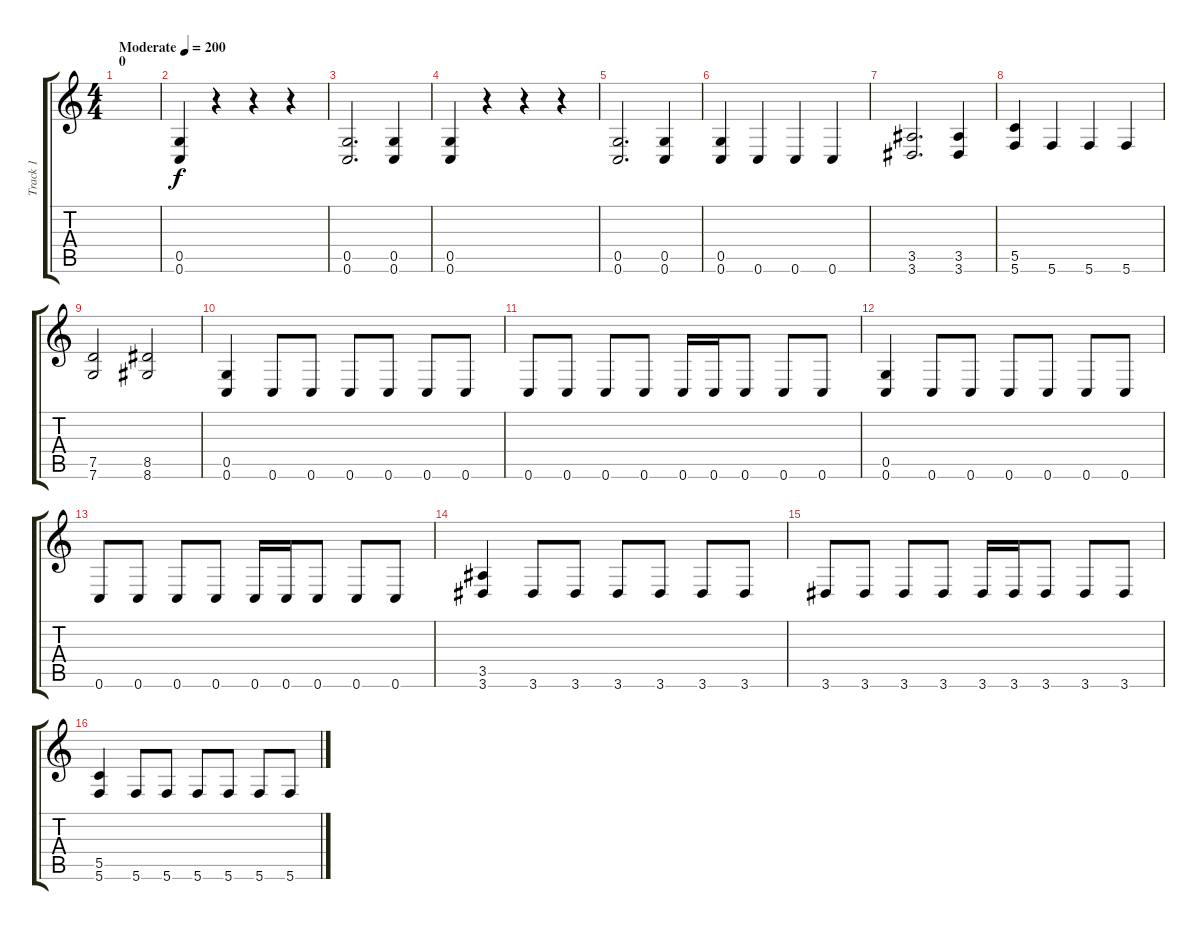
\track ("Track 1" "Track 1") {instrument distortionguitar}
\staff {score tabs}
\tuning (D4 A3 F3 C3 G2 C2) {hide}
\ts (4 4)
\section ("" "0")
\tempo (200 "Moderate")
\clef g2
\ks c
|
(0.5 0.6).4 r.4 r.4 r.4 |
(0.5 0.6).2{d} (0.5 0.6).4 |
(0.5 0.6).4 r.4 r.4 r.4 |
(0.5 0.6).2{d} (0.5 0.6).4 |
(0.5 0.6).4 0.6.4 0.6.4 0.6.4 |
(3.5 3.6).2{d} (3.5 3.6).4 |
(5.5 5.6).4 5.6.4 5.6.4 5.6.4 |
(7.5 7.6).2 (8.5 8.6).2 |
(0.5 0.6).4 0.6.8 0.6.8 0.6.8 0.6.8 0.6.8 0.6.8 |
0.6.8 0.6.8 0.6.8 0.6.8 0.6.16 0.6.16 0.6.8 0.6.8 0.6.8 |
(0.5 0.6).4 0.6.8 0.6.8 0.6.8 0.6.8 0.6.8 0.6.8 |
0.6.8 0.6.8 0.6.8 0.6.8 0.6.16 0.6.16 0.6.8 0.6.8 0.6.8 |
(3.5 3.6).4 3.6.8 3.6.8 3.6.8 3.6.8 3.6.8 3.6.8 |
3.6.8 3.6.8 3.6.8 3.6.8 3.6.16 3.6.16 3.6.8 3.6.8 3.6.8 |
(5.5 5.6).4 5.6.8 5.6.8 5.6.8 5.6.8 5.6.8 5.6.8
